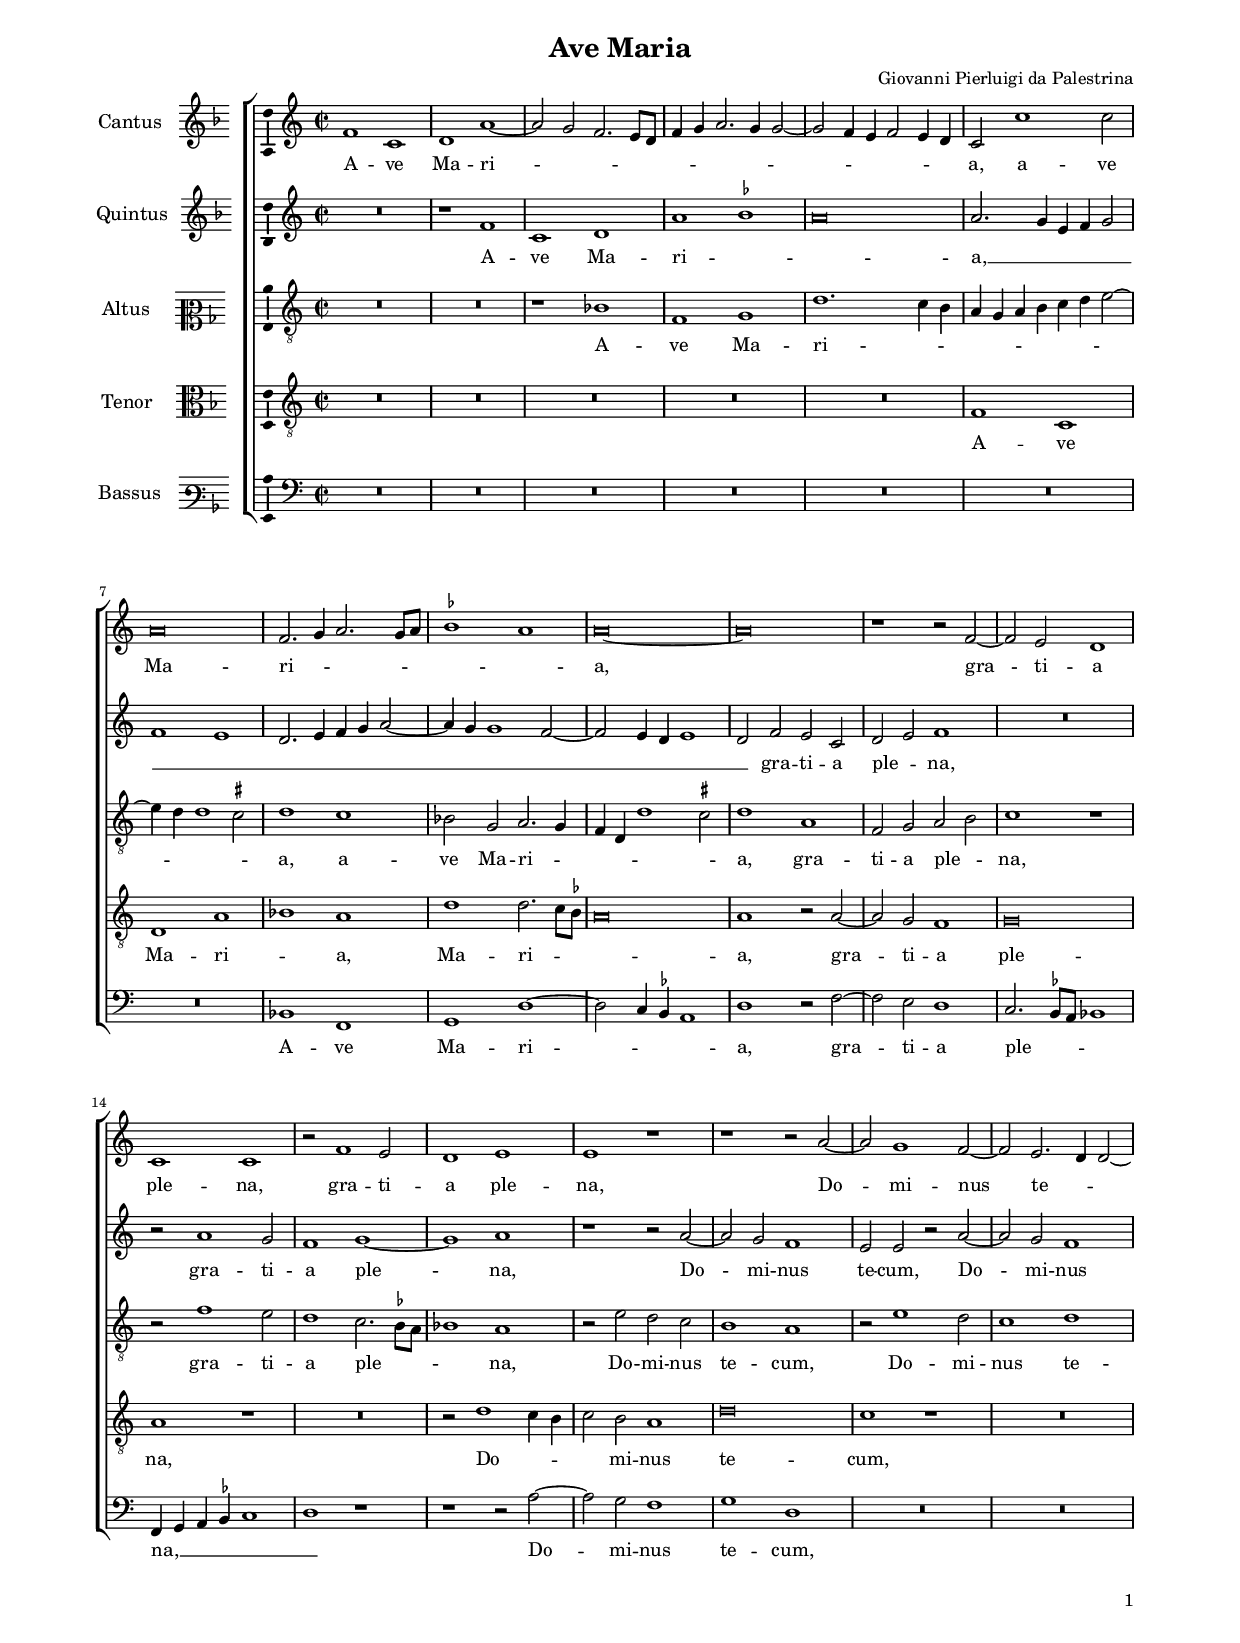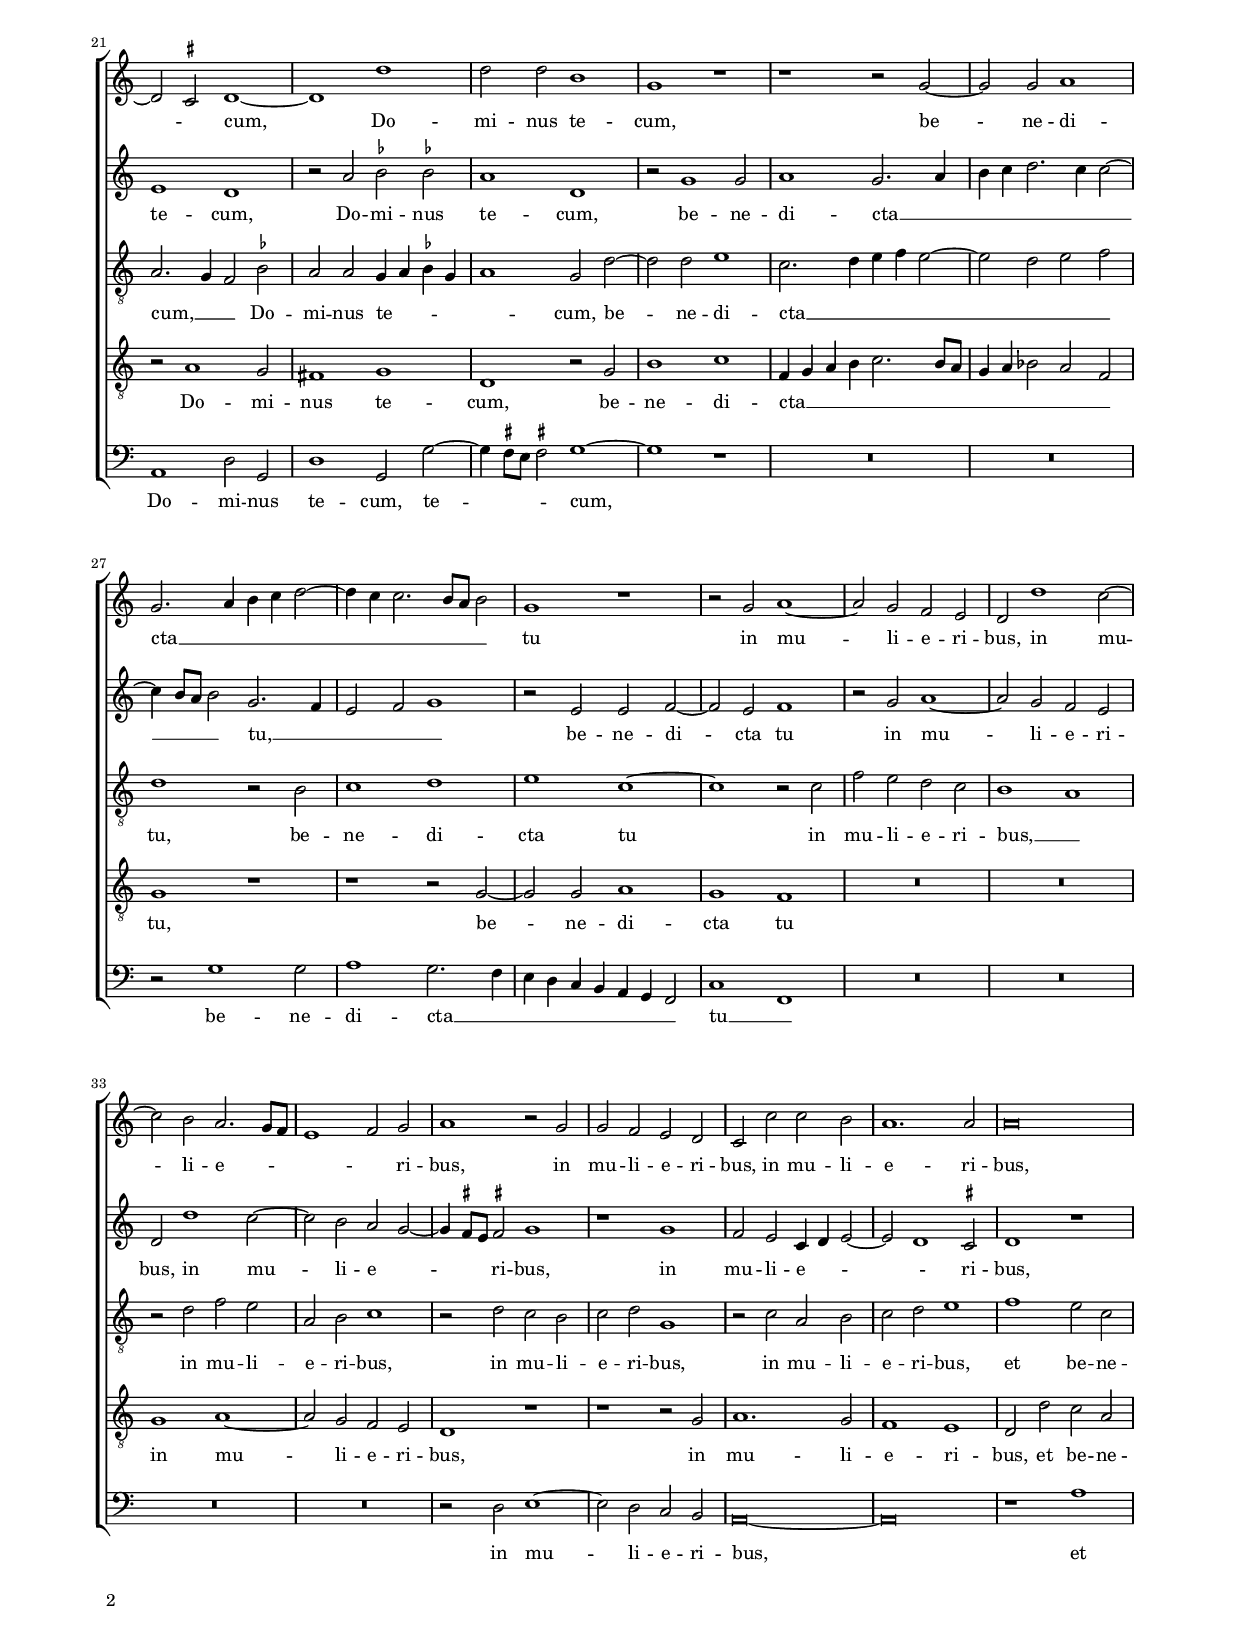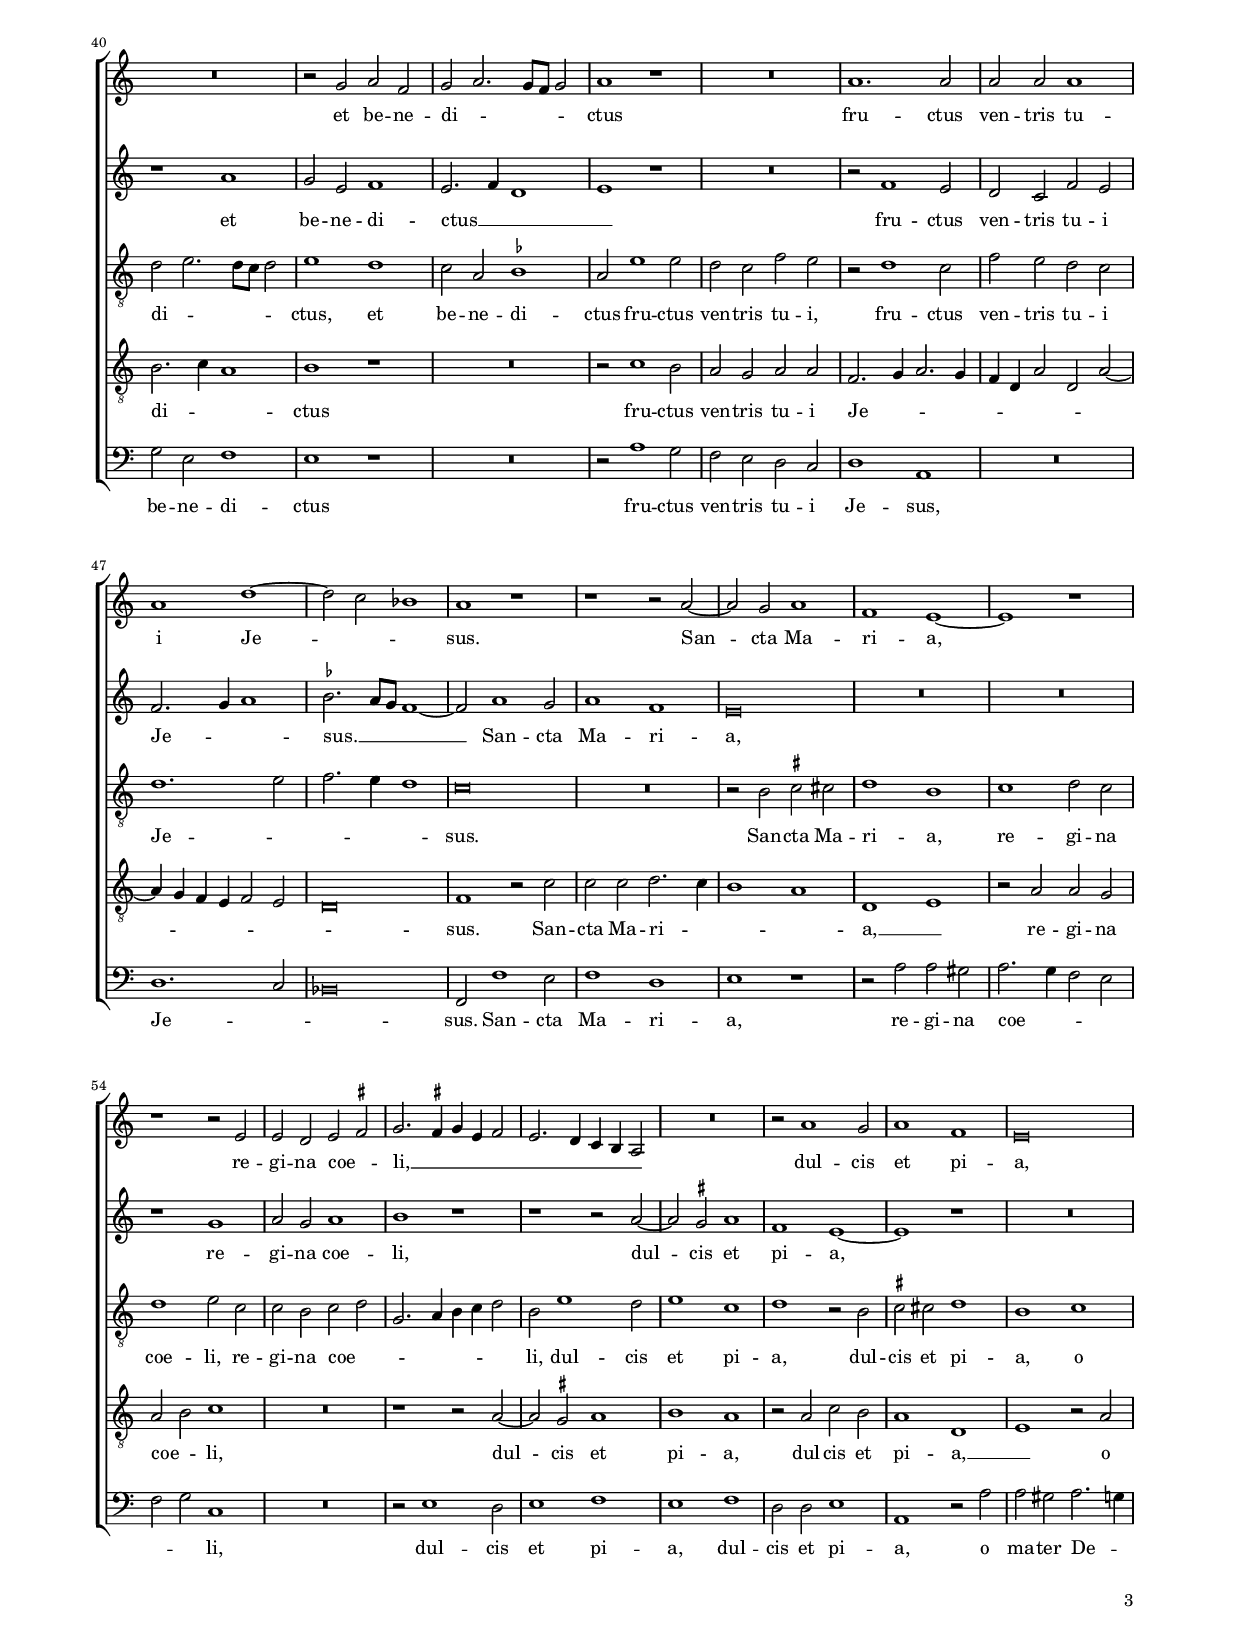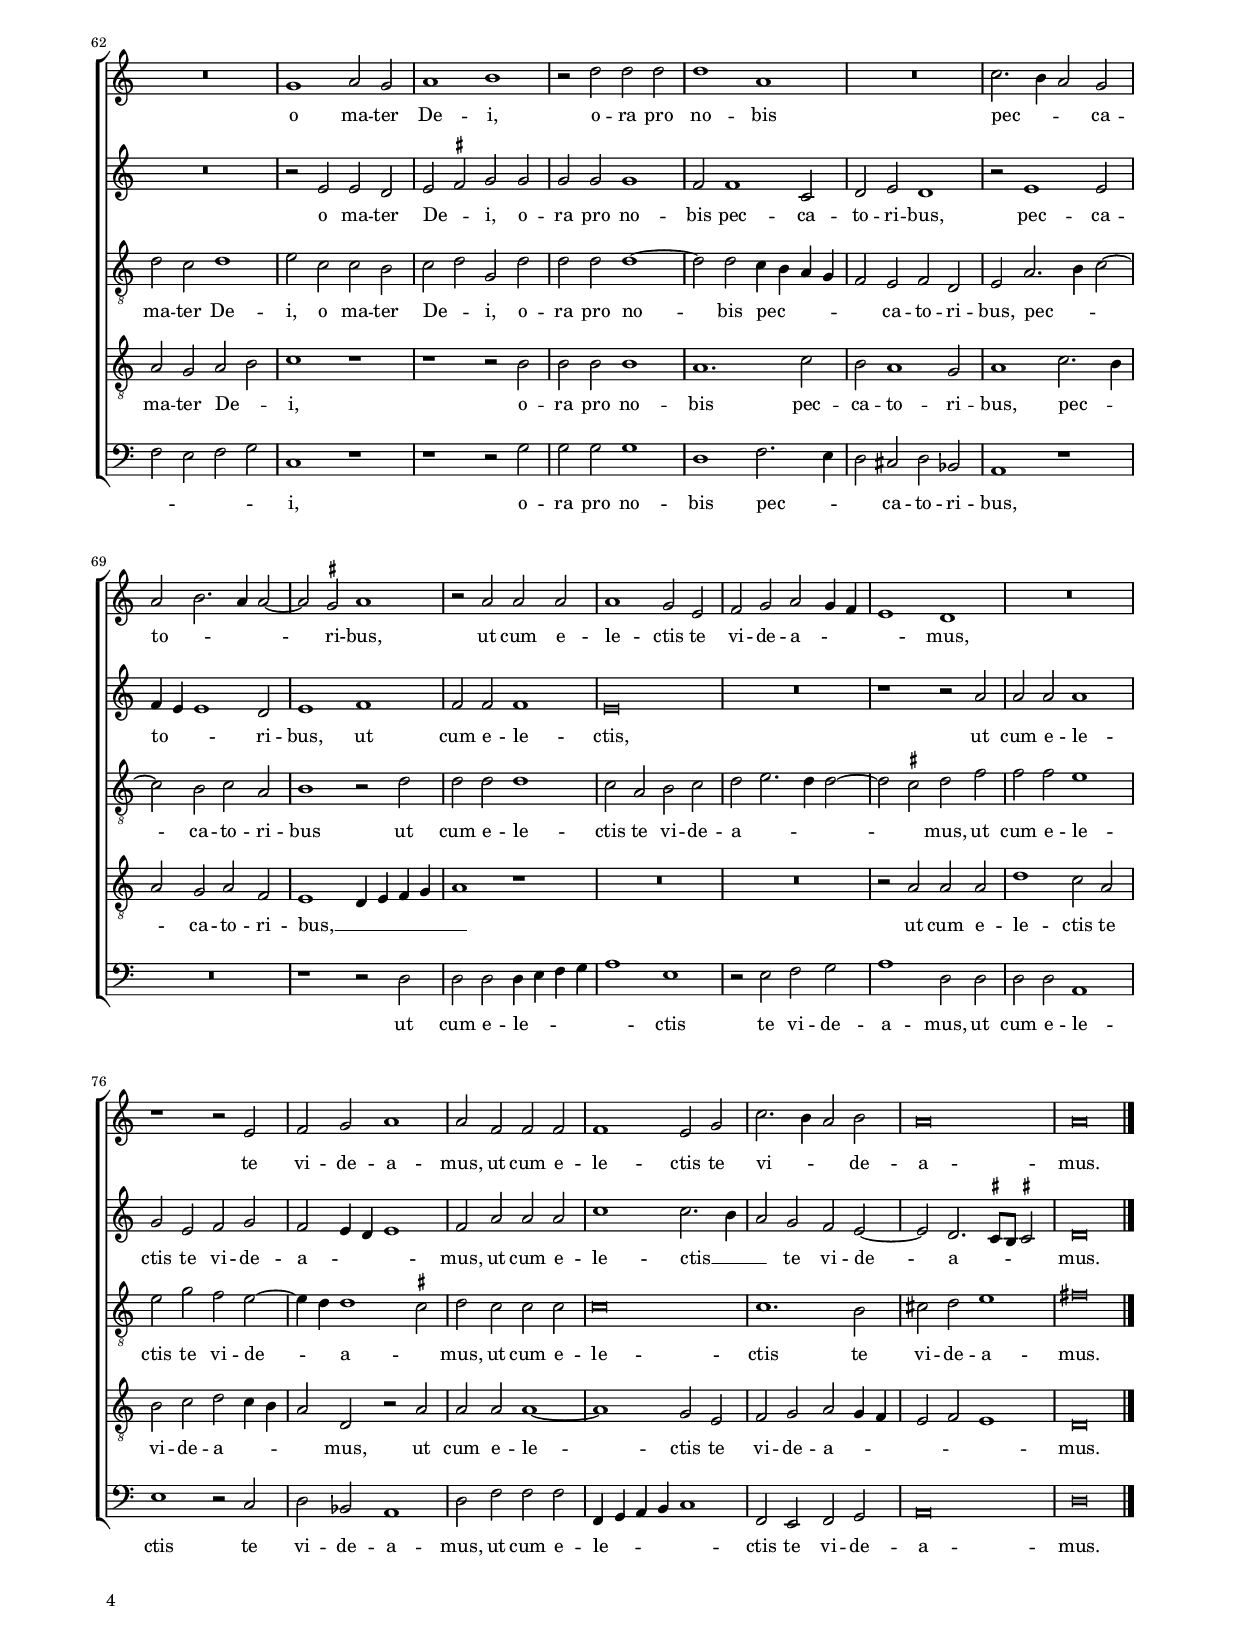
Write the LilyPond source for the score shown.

\header
{
  title="Ave Maria"
  composer="Giovanni Pierluigi da Palestrina"
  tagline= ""
}

\version "2.20.0"
\language deutsch
#(set-global-staff-size 15)
% #(set-default-paper-size "letter")
#(ly:set-option 'point-and-click #f)


\paper
	{
	top-margin = 1.8 \cm
	bottom-margin = 1.2 \cm
	left-margin = 1.8 \cm
	right-margin = 1.8 \cm
	ragged-bottom = ##f
	ragged-last-bottom = ##t
	print-page-number = ##f
	system-system-spacing = #'((basic-distance . 17) (minimum-distance . 14) (padding . 7) (strechability . 150))
    oddFooterMarkup=\markup   \fill-line { "" \fromproperty #'page:page-number-string }
    evenFooterMarkup=\markup  \fill-line { \fromproperty #'page:page-number-string "" }
    last-bottom-spacing = #'((basic-distance . 12) (minimum-distance . 7) (padding . 4))
	systems-per-page = 3
    page-count = 4
%	min-systems-per-page = 3
%	print-all-headers = ##t
%	print-first-page-number = ##t
%	first-page-number = 1
	}

	
global = {
    % \set Staff.autoBeaming = ##f
	\key f \major
	\time 2/2 \set Score.measureLength = #(ly:make-moment 2/1)
    \set Score.tempoHideNote = ##t
    \tempo 2 = 90
    \skip 1*2*82 \bar "|."
	}

	ficta = { \once \set suggestAccidentals = ##t }

	forget = #(define-music-function (music) (ly:music?) #{
		\accidentalStyle forget
		$music
		\accidentalStyle default
		#})


incipitcantus = \markup { \score {
	{
	\set Staff.instrumentName = \markup { \fontsize #1 "Cantus" }
	\key f \major
	\clef violin
	s4 \bar ""
	}
	\layout  {
	raggedright = ##t
	indent = 1.6 \cm
	line-width = 2.2\cm
	\context { \Staff \remove Time_signature_engraver }
	\override Staff.Clef.Y-extent = #'(0 . 0)
	}} \hspace #1 }
      
      
incipitquintus = \markup { \score {
	{
	\set Staff.instrumentName = \markup { \fontsize #1 "Quintus" }
	\key f \major
	\clef violin
	s4 \bar ""
	}
	\layout  {
	raggedright = ##t
	indent = 1.6 \cm
	line-width = 2.2\cm
	\context { \Staff \remove Time_signature_engraver }
	\override Staff.Clef.Y-extent = #'(0 . 0)
	}} \hspace #1 }
      
      
incipitaltus = \markup { \score {
	{
	\set Staff.instrumentName = \markup { \fontsize #1 "Altus" }
	\key f \major
	\clef mezzosoprano
	s4 \bar ""
	}
	\layout  {
	raggedright = ##t
	indent = 1.6 \cm
	line-width = 2.2\cm
	\context { \Staff \remove Time_signature_engraver }
	\override Staff.Clef.Y-extent = #'(0 . 0)
	}} \hspace #1 }


incipittenor = \markup { \score {
	{
	\set Staff.instrumentName = \markup { \fontsize #1 "Tenor" }
	\key f \major
	\clef alto
	s4 \bar ""
	}
	\layout  {
	raggedright = ##t
	indent = 1.6 \cm
	line-width = 2.2\cm
	\context { \Staff \remove Time_signature_engraver }
	\override Staff.Clef.Y-extent = #'(0 . 0)
	}} \hspace #1 }

      
incipitbassus = \markup { \score {
	{
	\set Staff.instrumentName = \markup { \fontsize #1 "Bassus" }
	\key f \major
	\clef varbaritone
	s4 \bar ""
	}
	\layout  {
	raggedright = ##t
	indent = 1.6 \cm
	line-width = 2.2\cm
	\context { \Staff \remove Time_signature_engraver }
	\override Staff.Clef.Y-extent = #'(0 . 0)
	}} \hspace #1 }


cantus =  \relative c''
	{
	b1 f
	g1 d'~
	d2 c b2. a8 g
	b4 c d2. c4 c2~
%5
	c2 b4 a b2 a4 g |
	f2 f'1 f2
	d\breve
	b2. c4 d2. c8 d
	\ficta es1 d
%10
	d\breve~ |
	d\breve
	r1 r2 b~
	b2 a g1
	f1 f
%15
	r2 b1 a2 |
	g1 a
	a1 r
	r1 r2 d~
	d2 c1 b2~
%20
	b2 a2. g4 g2~ |
	g2 \ficta fis g1~
	g1 g'
	g2 g e1
	c1 r
%25
	r1 r2 c~ |
	c2 c d1
	c2. d4 e f g2~
	g4 f f2. e8 d e2
	c1 r
%30
	r2 c d1~ |
	d2 c b a
	g2 g'1 f2~
	f2 e d2. c8 b
	a1 b2 c
%35
	d1 r2 c |
	c2 b a g
	f2 f' f e
	d1. d2
	d\breve
%40
	R\breve |
	r2 c d b
	c2 d2. c8 b c2
	d1 r
	R\breve
%45
	d1. d2 |
	d2 d d1
	d1 g~
	g2 f es1
	d1 r
%50
	r1 r2 d~ |
	d2 c d1
	b1 a~
	a1 r
	r1 r2 a
%55
	a2 g a \ficta h |
	c2. \ficta h4 c a \forget b2
	a2. g4 f e d2
	R\breve
	r2 d'1 c2
%60
	d1 b |
	a\breve
	R\breve
	c1 d2 c
	d1 e
%65
	r2 g g g |
	g1 d
	R\breve
	f2. e4 d2 c
	d2 e2. d4 d2~
%70
	d2 \ficta cis d1 |
	r2 d d d
	d1 c2 a
	b2 c d c4 b
	a1 g
%75
	R\breve |
	r1 r2 a
	b2 c d1
	d2 b b b
	b1 a2 c
%80
	f2. e4 d2 e |
	d\breve
	d\breve |
	}


quintus =  \relative c''
    {
	R\breve
	r1 b
	f1 g
	d'1 \ficta es
%5
	d\breve |
	d2. c4 a b c2
	b1 a
	g2. a4 b c d2~
	d4 c c1 b2~
%10
	b2 a4 g a1 |
	g2 b a f
	g2 a b1
	R\breve
	r2 d1 c2
%15
	b1 c~ |
	c1 d
	r1 r2 d~
	d2 c b1
	a2 a r d~
%20
	d2 c b1 |
	a1 g
	r2 d' \ficta es \ficta es!
	d1 g,
	r2 c1 c2
%25
	d1 c2. d4 |
	e4 f g2. f4 f2~
	f4 e8 d e2 c2. b4
	a2 b c1
	r2 a a b~
%30
	b2 a b1 |
	r2 c d1~
	d2 c b a
	g2 g'1 f2~
	f2 e d c~
%35
	c4 \ficta h8 a \ficta h!2 c1 |
	r1 c
	b2 a f4 g a2~
	a2 g1 \ficta fis2
	g1 r
%40
	r1 d' |
	c2 a b1
	a2. b4 g1
	a1 r
	R\breve
%45
	r2 b1 a2 |
	g2 f b a
	b2. c4 d1
	\ficta es2. d8 c b1~
	b2 d1 c2
%50
	d1 b |
	a\breve
	R\breve
	R\breve
	r1 c
%55
	d2 c d1 |
	e1 r
	r1 r2 d~
	d2 \ficta cis d1
	b1 a~
%60
	a1 r |
	R\breve
	R\breve
	r2 a a g
	a2 \ficta h c c
%65
	c2 c c1 |
	b2 b1 f2
	g2 a g1
	r2 a1 a2
	b4 a a1 g2
%70
	a1 b |
	b2 b b1
	a\breve
	R\breve
	r1 r2 d
%75
	d2 d d1 |
	c2 a b c
	b2 a4 g a1
	b2 d d d
	f1 f2. e4
%80
	d2 c b a~ |
	a2 g2. \ficta fis8 e \ficta fis!2
	g\breve |
	
	
%85
	
	
	
	
	
%90
	
	
	
	
	
%95
	
	
	
	
	
%100
	
	
	
	
	
%105
	
	
	
	
	
%110
	
	
	
	
	
%115
	
	}


altus =  \relative c'
	{
	R\breve
	R\breve
	r1 es
	b1 c |
%5
	g'1. f4 e |
	d4 c d e f g a2~
	a4 g g1 \ficta fis2
	g1 f
	es2 c d2. c4
%10
	b4 g g'1 \ficta fis2 |
	g1 d
	b2 c d e
	f1 r
	r2 b1 a2
%15
	g1 f2. \stemDown \ficta es8 d \stemNeutral |
	es1 d
	r2 a' g f
	e1 d
	r2 a'1 g2
%20
	f1 g |
	d2. c4 b2 \ficta es
	d2 d c4 d \ficta es c
	d1 c2 g'~
	g2 g a1
%25
	f2. g4 a b a2~ |
	a2 g a b
	g1 r2 e
	f1 g
	a1 f~
%30
	f1 r2 f |
	b2 a g f
	e1 d
	r2 g b a
	d,2 e f1
%35
	r2 g f e |
	f2 g c,1
	r2 f d e
	f2 g a1
	b1 a2 f
%40
	g2 a2. g8 f g2 |
    a1 g
	f2 d \ficta es1
	d2 a'1 a2
	g2 f b a
%45
	r2 g1 f2 |
	b2 a g f
	g1. a2
	b2. a4 g1
	f\breve
%50
	R\breve |
	r2 e \ficta fis fis!
	g1 e
	f1 g2 f
	g1 a2 f
%55
	f2 e f g |
	c,2. d4 e f g2
	e2 a1 g2
	a1 f
	g1 r2 e
%60
	\ficta fis2 fis! g1 |
	e1 f
	g2 f g1
	a2 f f e
	f2 g c, g'
%65
	g2 g g1~ |
	g2 g f4 e d c
	b2 a b g
	a2 d2. e4 f2~
	f2 e f d
%70
	e1 r2 g |
	g2 g g1
	f2 d e f
	g2 a2. g4 g2~
	g2 \ficta fis g b
%75
	b2 b a1 |
	a2 c b a~
	a4 g g1 \ficta fis2
	g2 f f f
	f\breve
%80
	f1. e2 |
	fis2 g a1
	h\breve |
	}


tenor  =  \relative c'
	{
	R\breve
	R\breve
	R\breve
	R\breve
%5
	R\breve |
	b1 f
	g1 d'
	es1 d
	g1 g2. f8 \ficta es
%10
	d\breve |
	d1 r2 d~
	d2 c b1
	c\breve
	d1 r
%15
	R\breve |
	r2 g1 f4 e
	f2 e d1
	g\breve
	f1 r
%20
	R\breve |
	r2 d1 c2
	h1 c
	g1 r2 c
	e1 f
%25
	b,4 c d e f2. e8 d |
	c4 d es2 d b
	c1 r
	r1 r2 c~
	c2 c d1
%30
	c1 b |
	R\breve
	R\breve
	c1 d~
	d2 c b a
%35
	g1 r |
	r1 r2 c
	d1. c2
	b1 a
	g2 g' f d
%40
	e2. f4 d1 |
	e1 r
	R\breve
	r2 f1 e2
	d2 c d d
%45
	b2. c4 d2. c4 |
	b4 g d'2 g, d'~
	d4 c b a b2 a
	g\breve
	b1 r2 f'
%50
	f2 f g2. f4 |
	e1 d
	g,1 a
	r2 d d c
	d2 e f1
%55
	R\breve |
	r1 r2 d~
	d2 \ficta cis d1
	e1 d
	r2 d f e
%60
	d1 g, |
	a1 r2 d
	d2 c d e
	f1 r
	r1 r2 e
%65
	e2 e e1 |
	d1. f2
	e2 d1 c2
	d1 f2. e4
	d2 c d b
%70
	a1 g4 a b c |
	d1 r
	R\breve
	R\breve
	r2 d d d
%75
	g1 f2 d |
	e2 f g f4 e
	d2 g, r d'
	d2 d d1~
	d1 c2 a
%80
	b2 c d c4 b |
	a2 b a1
	g\breve |
	}


bassus  =  \relative c
	{
	R\breve
	R\breve
	R\breve
	R\breve
%5
	R\breve |
	R\breve
	R\breve
	es1 b
	c1 g'~
%10
	g2 f4 \ficta es d1 |
	g1 r2 b~
	b2 a g1
	f2. \ficta es8 d es!1 
	b4 c d \ficta es f1
%15
	g1 r |
	r1 r2 d'~
	d2 c b1
	c1 g
	R\breve
%20
	R\breve |
	d1 g2 c,
	g'1 c,2 c'~
	c4 \ficta h8 a \ficta h!2 c1~
	c1 r
%25
	R\breve |
	R\breve
	r2 c1 c2
	d1 c2. b4
	a4 g f e d c b2
%30
	f'1 b, |
	R\breve
	R\breve
	R\breve
	R\breve
%35
	r2 g' a1~ |
	a2 g f e
	d\breve~
	d\breve
	r1 d'
%40
	c2 a b1 |
	a1 r
	R\breve
	r2 d1 c2
	b2 a g f
%45
	g1 d |
	R\breve
	g1. f2
	es\breve
	b2 b'1 a2
%50
	b1 g |
	a1 r
	r2 d d cis
	d2. c4 b2 a
	b2 c f,1
%55
	R\breve |
	r2 a1 g2
	a1 b
	a1 b
	g2 g a1
%60
	d,1 r2 d' |
	d2 cis d2. c4
	b2 a b c
	f,1 r
	r1 r2 c'
%65
	c2 c c1 |
	g1 b2. a4
	g2 fis g es
	d1 r
	R\breve
%70
	r1 r2 g |
	g2 g g4 a b c
	d1 a
	r2 a b c
	d1 g,2 g
%75
	g2 g d1 |
	a'1 r2 f
	g2 es d1
	g2 b b b
	b,4 c d e f1
%80
	b,2 a b c |
	d\breve
	g\breve |
	}


lyricscantus = \lyricmode {
	A -- ve Ma -- ri -- _ _ _ _ _ _ _ _ _ _ _ _ _ _ a,
    a -- ve Ma -- ri -- _ _ _ _ _ _ a,
    gra -- ti -- a ple -- na,
    gra -- ti -- a ple -- na,
    Do -- mi -- nus te -- _ _ _ cum,
    Do -- mi -- nus te -- cum,
    be -- ne -- di -- cta __ _ _ _ _ _ _ _ _ _ tu in mu -- li -- e -- ri -- bus,
    in mu -- li -- e -- _ _ _ _ ri -- bus,
    in mu -- li -- e -- ri -- bus,
    in mu -- li -- e -- ri -- bus,
    et be -- ne -- di -- _ _ _ _ ctus fru -- ctus ven -- tris tu -- i Je -- _ _ sus.
    San -- cta Ma -- ri -- a,
    re -- gi -- na coe -- _ li, __ _ _ _ _ _ _ _ _ _
    dul -- cis et pi -- a,
    o ma -- ter De -- i,
    o -- ra pro no -- bis pec -- _ _ ca -- to -- _ _ _ ri -- bus,
    ut cum e -- le -- ctis te vi -- de -- a -- _ _ _ mus,
    te vi -- de -- a -- mus,
    ut cum e -- le -- ctis te vi -- _ _ de -- a -- mus.
	}


lyricsquintus = \lyricmode {
	A -- ve Ma -- ri -- _ _ a, __ _ _ _ _ _ _ _ _ _ _ _ _ _ _ _ _ _ _ 
    gra -- ti -- a ple -- _ na,
    gra -- ti -- a ple -- na,
    Do -- mi -- nus te -- cum,
    Do -- mi -- nus te -- cum,
    Do -- mi -- nus te -- cum,
    be -- ne -- di -- cta __ _ _ _ _ _ _ _ _ _ tu, __ _ _ _ _ 
    be -- ne -- di -- cta tu
    in mu -- li -- e -- ri -- bus,
    in mu -- li -- e -- _ _ _ ri -- bus,
    in mu -- li -- e -- _ _ _ ri -- bus,
    et be -- ne -- di -- ctus __ _ _ _ fru -- ctus ven -- tris tu -- i Je -- _ _ sus. __ _ _ _
    San -- cta Ma -- ri -- a,
    re -- gi -- na coe -- li,
    dul -- cis et pi -- a,
    o ma -- ter De -- _ i,
    o -- ra pro no -- bis pec -- ca -- to -- ri -- bus,
    pec -- ca -- to -- _ _ ri -- bus,
    ut cum e -- le -- ctis,
    ut cum e -- le -- ctis te vi -- de -- a -- _ _ _ mus,
    ut cum e -- le -- ctis __ _ _ te vi -- de -- a -- _ _ _ mus.
	}


lyricsaltus = \lyricmode {
	A -- ve Ma -- ri -- _ _ _ _ _ _ _ _ _ _ _ _ a,
    a -- ve Ma -- ri -- _ _ _ _ _ a,
    gra -- ti -- a ple -- _ na,
    gra -- ti -- a ple -- _ _ _ na,
    Do -- mi -- nus te -- cum,
    Do -- mi -- nus te -- cum, __ _ _ 
    Do -- mi -- nus te -- _ _ _ _ cum,
    be -- ne -- di -- cta __ _ _ _ _ _ _ _ tu,
    be -- ne -- di -- cta tu
    in mu -- li -- e -- ri -- bus, __ _
    in mu -- li -- e -- ri -- bus,
    in mu -- li -- e -- ri -- bus,
    in mu -- li -- e -- ri -- bus,
    et be -- ne -- di -- _ _ _ _ ctus,
    et be -- ne -- di -- ctus
    fru -- ctus ven -- tris tu -- i,
    fru -- ctus ven -- tris tu -- i Je -- _ _ _ _ sus.
    San -- cta Ma -- ri -- a,
    re -- gi -- na coe -- li,
    re -- gi -- na coe -- _ _ _ _ _ _ li,
    dul -- cis et pi -- a,
    dul -- cis et pi -- a,
    o ma -- ter De -- i,
    o ma -- ter De -- _ i,
    o -- ra pro no -- bis pec -- _ _ _ _ ca -- to -- ri -- bus,
    pec -- _ _ ca -- to -- ri -- bus
    ut cum e -- le -- ctis te vi -- de -- a -- _ _ _ _ mus,
    ut cum e -- le -- ctis te vi -- de -- _ a -- _ mus,
    ut cum e -- le -- ctis te vi -- de -- a -- mus.
	}


lyricstenor = \lyricmode {
	A -- ve Ma -- ri -- _ a,
    Ma -- ri -- _ _ _ a,
    gra -- ti -- a ple -- na,
    Do -- _ _ _ mi -- nus te -- cum,
    Do -- mi -- nus te -- cum,
    be -- ne -- di -- cta __ _ _ _ _ _ _ _ _ _ _ _ tu,
    be -- ne -- di -- cta tu
    in mu -- li -- e -- ri -- bus,
    in mu -- li -- e -- ri -- bus,
    et be -- ne -- di -- _ _ ctus fru -- ctus ven -- tris tu -- i Je -- _ _ _ _ _ _ _ _ _ _ _ _ _ _ sus.
    San -- cta Ma -- ri -- _ _ _ a, __ _
    re -- gi -- na coe -- _ li,
    dul -- cis et pi -- a,
    dul -- cis et pi -- a, __ _
    o ma -- ter De -- _ i,
    o -- ra pro no -- bis pec -- ca -- to -- ri -- bus,
    pec -- _ _ ca -- to -- ri -- bus, __ _ _ _ _ _
    ut cum e -- le -- ctis te vi -- de -- a -- _ _ _ mus,
    ut cum e -- le -- ctis te vi -- de -- a -- _ _ _ _ _ mus.
	}


lyricsbassus = \lyricmode {
	A -- ve Ma -- ri -- _ _ _ a,
    gra -- ti -- a ple -- _ _ _ na, __ _ _ _ _ _
    Do -- mi -- nus te -- cum,
    Do -- mi -- nus te -- cum,
    te -- _ _ _ cum,
    be -- ne -- di -- cta __ _ _ _ _ _ _ _ _ tu __ _
    in mu -- li -- e -- ri -- bus,
    et be -- ne -- di -- ctus fru -- ctus ven -- tris tu -- i Je -- sus,
    Je -- _ _ sus.
    San -- cta Ma -- ri -- a,
    re -- gi -- na coe -- _ _ _ _ _ li,
    dul -- cis et pi -- a,
    dul -- cis et pi -- a,
    o ma -- ter De -- _ _ _ _ _ i,
    o -- ra pro no -- bis pec -- _ _ ca -- to -- ri -- bus,
    ut cum e -- le -- _ _ _ _ ctis te vi -- de -- a -- mus,
    ut cum e -- le -- ctis te vi -- de -- a -- mus,
    ut cum e -- le -- _ _ _ _ ctis te vi -- de -- a -- mus.
	}


\score
{  
    \transpose f c {
	\new ChoirStaff \with { \override StaffGrouper.staff-staff-spacing.basic-distance = #12 }
	<<

	\new Staff << \global
	\new Voice="v1" {
		\set Staff.instrumentName=\incipitcantus
%		\set Staff.instrumentName= "S"
		\set Staff.midiInstrument = "reed organ"
		\clef violin
		\cantus }
	\new Lyrics \lyricsto "v1" {\lyricscantus }
	>>


	\new Staff << \global
	\new Voice="v5" {
		\set Staff.instrumentName=\incipitquintus
%		\set Staff.instrumentName= "Q"
		\set Staff.midiInstrument = "reed organ"
		\clef violin
		\quintus}
	\new Lyrics \lyricsto "v5" {\lyricsquintus }
	>>
    

	\new Staff << \global
	\new Voice="v2" {
		\set Staff.instrumentName=\incipitaltus
%		\set Staff.instrumentName= "A"
		\set Staff.midiInstrument = "reed organ"
                \clef "G_8"
		\altus}
	\new Lyrics \lyricsto "v2" {\lyricsaltus }
	>>


	\new Staff << \global
	\new Voice="v3" {
		\set Staff.instrumentName=\incipittenor
%		\set Staff.instrumentName= "T"
		\set Staff.midiInstrument = "reed organ"
		\clef "G_8"
		\tenor }
	\new Lyrics \lyricsto "v3" {\lyricstenor }
	>>


	\new Staff << \global
	\new Voice="v4" {
		\set Staff.instrumentName=\incipitbassus
%		\set Staff.instrumentName= "B"
		\set Staff.midiInstrument = "reed organ"
		\clef bass 
		\bassus }
	\new Lyrics \lyricsto "v4" {\lyricsbassus}
	>>

	>>
	} % transpose

	\layout
	{
	indent = 2.5\cm
	\context { \Lyrics \override VerticalAxisGroup.nonstaff-relatedstaff-spacing.padding = #1.4 }
%	\context { \Lyrics \override LyricText.font-size = #1 }
	\context { \Staff \override TimeSignature.break-visibility = #end-of-line-invisible }
	\context { \Staff \consists "Ambitus_engraver" }
	\context { \Score \override BarNumber.padding = #2 }
	\context { \Voice \override NoteHead.style = #'baroque }
	}

\midi
	{
    	
	}

}


% EOF
